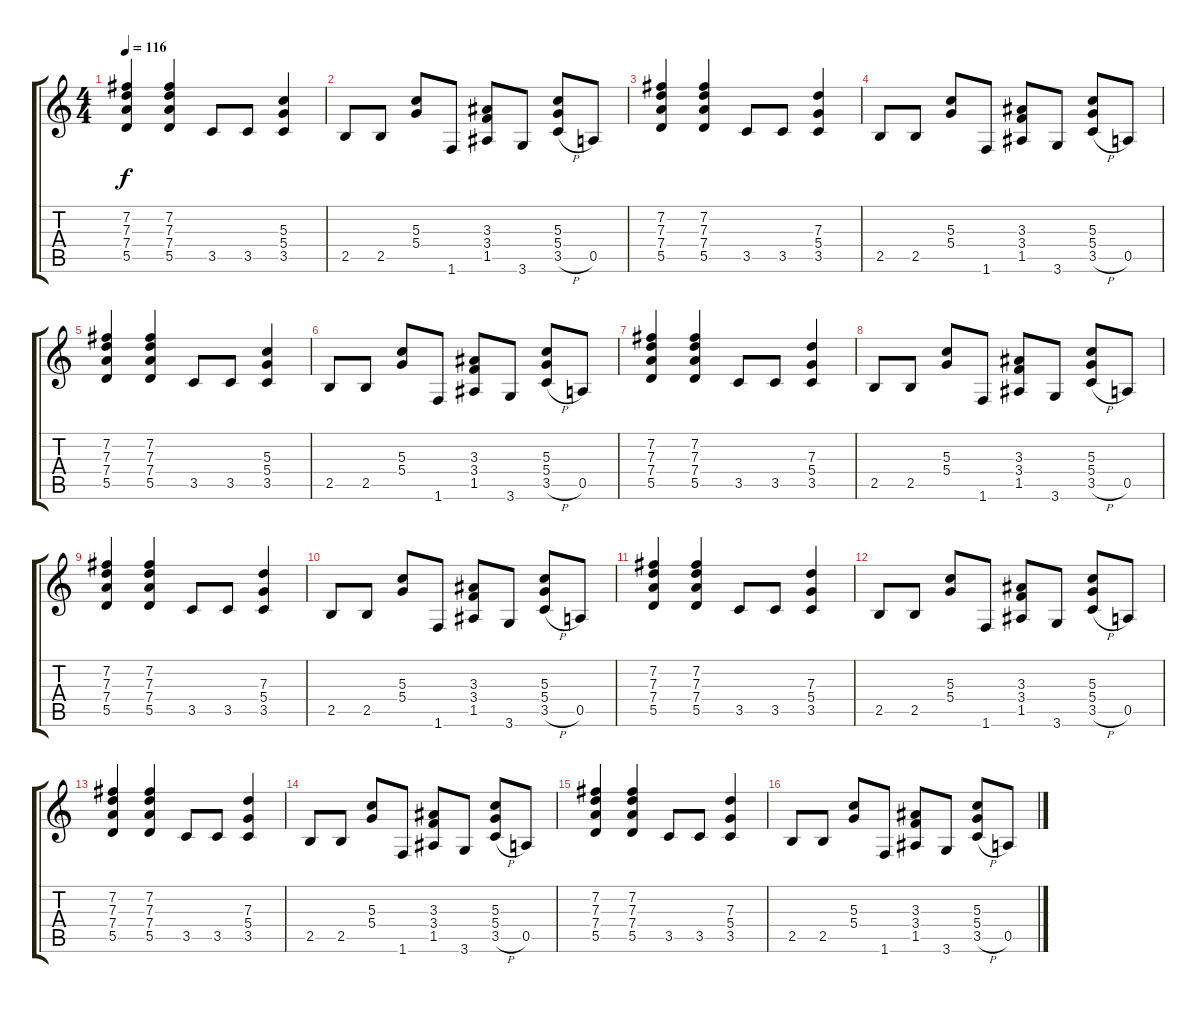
\track "" {instrument distortionguitar}
\staff {score tabs}
\tuning (E4 B3 G3 D3 A2 E2) {hide}
\ts (4 4)
\tempo 116
\clef g2
\ks c
(7.2 7.3 7.4 5.5).4{dy f} (7.2 7.3 7.4 5.5).4 3.5.8 3.5.8 (5.3 5.4 3.5).4 |
2.5.8 2.5.8 (5.3 5.4).8 1.6.8 (3.3 3.4 1.5).8 3.6.8 (5.3 5.4 3.5{h}).8 0.5.8 |
(7.2 7.3 7.4 5.5).4 (7.2 7.3 7.4 5.5).4 3.5.8 3.5.8 (7.3 5.4 3.5).4 |
2.5.8 2.5.8 (5.3 5.4).8 1.6.8 (3.3 3.4 1.5).8 3.6.8 (5.3 5.4 3.5{h}).8 0.5.8 |
(7.2 7.3 7.4 5.5).4 (7.2 7.3 7.4 5.5).4 3.5.8 3.5.8 (5.3 5.4 3.5).4 |
2.5.8 2.5.8 (5.3 5.4).8 1.6.8 (3.3 3.4 1.5).8 3.6.8 (5.3 5.4 3.5{h}).8 0.5.8 |
(7.2 7.3 7.4 5.5).4 (7.2 7.3 7.4 5.5).4 3.5.8 3.5.8 (7.3 5.4 3.5).4 |
2.5.8 2.5.8 (5.3 5.4).8 1.6.8 (3.3 3.4 1.5).8 3.6.8 (5.3 5.4 3.5{h}).8 0.5.8 |
(7.2 7.3 7.4 5.5).4 (7.2 7.3 7.4 5.5).4 3.5.8 3.5.8 (7.3 5.4 3.5).4 |
2.5.8 2.5.8 (5.3 5.4).8 1.6.8 (3.3 3.4 1.5).8 3.6.8 (5.3 5.4 3.5{h}).8 0.5.8 |
(7.2 7.3 7.4 5.5).4 (7.2 7.3 7.4 5.5).4 3.5.8 3.5.8 (7.3 5.4 3.5).4 |
2.5.8 2.5.8 (5.3 5.4).8 1.6.8 (3.3 3.4 1.5).8 3.6.8 (5.3 5.4 3.5{h}).8 0.5.8 |
(7.2 7.3 7.4 5.5).4 (7.2 7.3 7.4 5.5).4 3.5.8 3.5.8 (7.3 5.4 3.5).4 |
2.5.8 2.5.8 (5.3 5.4).8 1.6.8 (3.3 3.4 1.5).8 3.6.8 (5.3 5.4 3.5{h}).8 0.5.8 |
(7.2 7.3 7.4 5.5).4 (7.2 7.3 7.4 5.5).4 3.5.8 3.5.8 (7.3 5.4 3.5).4 |
2.5.8 2.5.8 (5.3 5.4).8 1.6.8 (3.3 3.4 1.5).8 3.6.8 (5.3 5.4 3.5{h}).8 0.5.8
